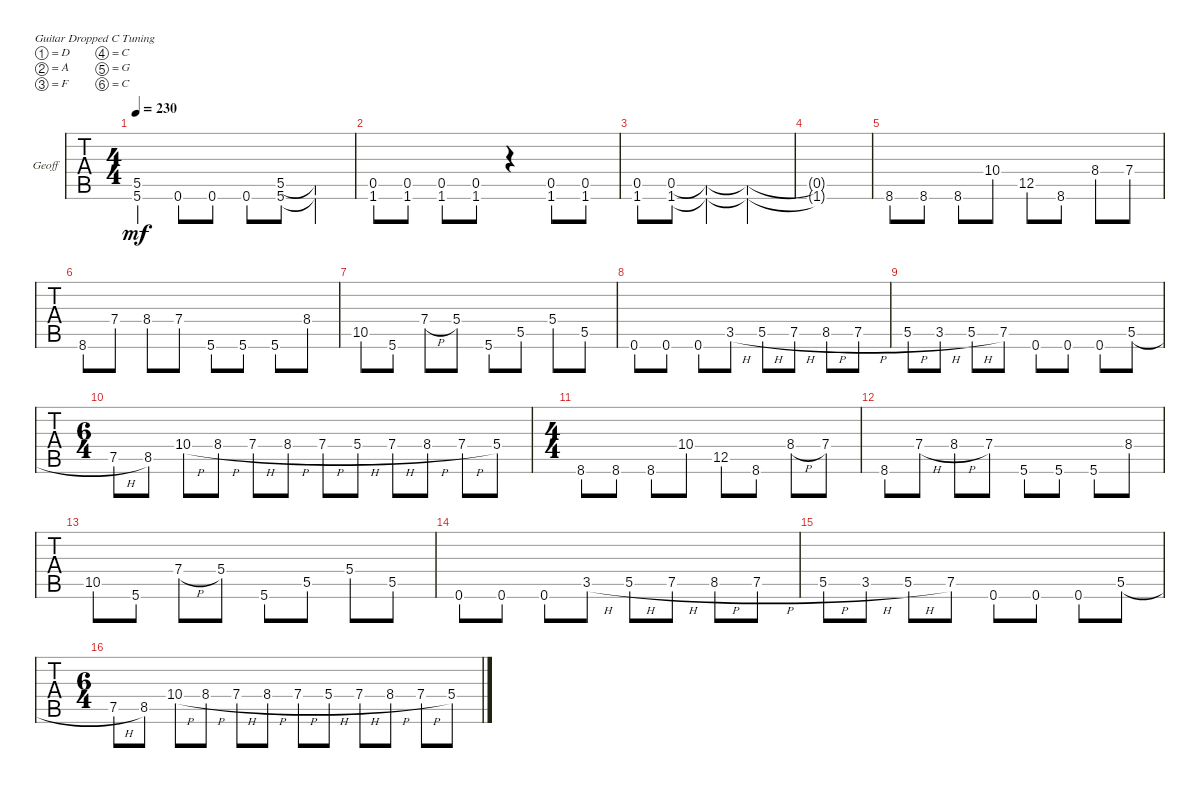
\bracketExtendMode groupsimilarinstruments
\firstSystemTrackNameOrientation horizontal
\otherSystemsTrackNameOrientation horizontal
\track ("GeoFuck" "Geoff") {instrument acousticgrandpiano}
\staff {tabs}
\tuning (D4 A3 F3 C3 G2 C2)
\displaytranspose 12
\ts (4 4)
\tempo 230
\clef g2
\ks c
(5.5{t} 5.6{t}).4{dy mf} 0.6.8 0.6.8 0.6.8 (5.5 5.6).8 (5.5{t} 5.6{t}).4 |
(0.5 1.6).8 (0.5 1.6).8 (0.5 1.6).8 (0.5 1.6).8 r.4 (0.5 1.6).8 (0.5 1.6).8 |
(0.5 1.6).8 (0.5 1.6).8 (0.5{t} 1.6{t}).4 (0.5{t} 1.6{t}).2 |
(0.5{t} 1.6{t}).1 |
8.6.8 8.6.8 8.6.8 10.4.8 12.5.8 8.6.8 8.4.8 7.4.8 |
8.6.8 7.4.8 8.4.8 7.4.8 5.6.8 5.6.8 5.6.8 8.4.8 |
10.5.8 5.6.8 7.4{h}.8 5.4.8 5.6.8 5.5.8 5.4.8 5.5.8 |
0.6.8 0.6.8 0.6.8 3.5{h}.8 5.5{h}.8 7.5{h}.8 8.5{h}.8 7.5{h}.8 |
5.5{h}.8 3.5{h}.8 5.5{h}.8 7.5.8 0.6.8 0.6.8 0.6.8 5.5{h}.8 |
\ts (6 4)
7.5{h}.8 8.5.8 10.4{h}.8 8.4{h}.8 7.4{h}.8 8.4{h}.8 7.4{h}.8 5.4{h}.8 7.4{h}.8 8.4{h}.8 7.4{h}.8 5.4.8 |
\ts (4 4)
8.6.8 8.6.8 8.6.8 10.4.8 12.5.8 8.6.8 8.4{h}.8 7.4.8 |
8.6.8 7.4{h}.8 8.4{h}.8 7.4.8 5.6.8 5.6.8 5.6.8 8.4.8 |
10.5.8 5.6.8 7.4{h}.8 5.4.8 5.6.8 5.5.8 5.4.8 5.5.8 |
0.6.8 0.6.8 0.6.8 3.5{h}.8 5.5{h}.8 7.5{h}.8 8.5{h}.8 7.5{h}.8 |
5.5{h}.8 3.5{h}.8 5.5{h}.8 7.5.8 0.6.8 0.6.8 0.6.8 5.5{h}.8 |
\ts (6 4)
7.5{h}.8 8.5.8 10.4{h}.8 8.4{h}.8 7.4{h}.8 8.4{h}.8 7.4{h}.8 5.4{h}.8 7.4{h}.8 8.4{h}.8 7.4{h}.8 5.4.8
